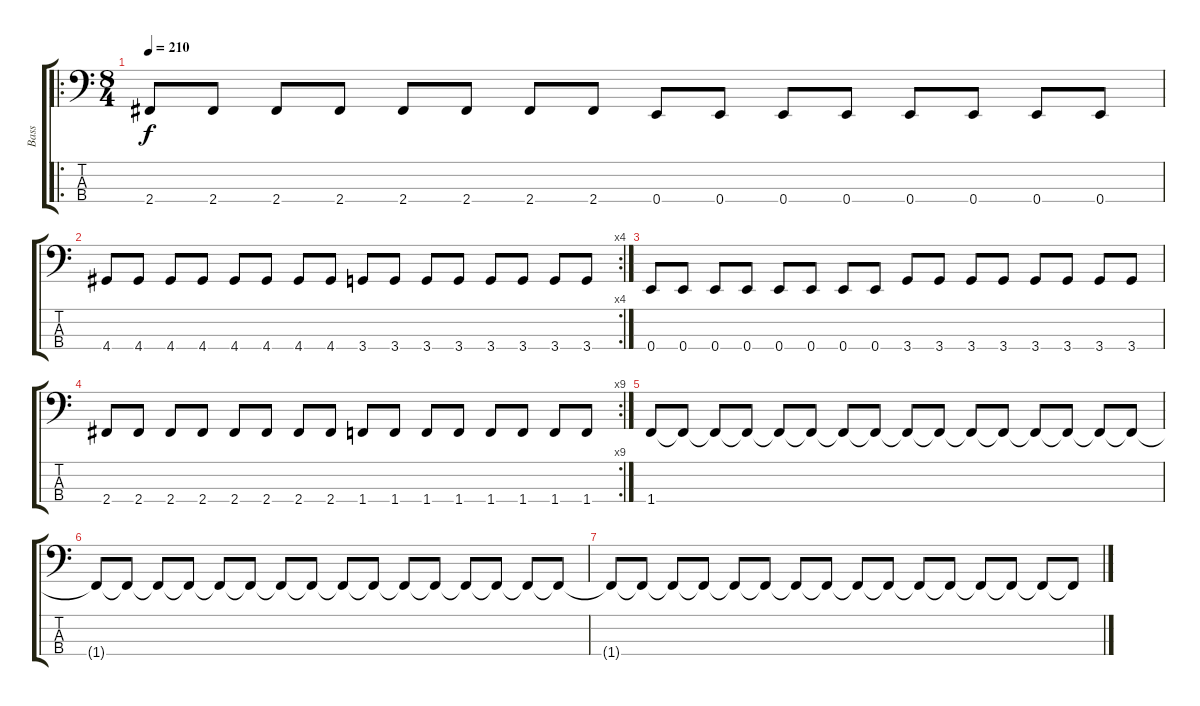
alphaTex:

\track ("Bass" "Bass") {instrument electricbasspick}
\staff {score tabs}
\tuning (G2 D2 A1 E1) {hide}
\ro
\ts (8 4)
\tempo 210
\clef f4
\ks c
2.4.8{dy f} 2.4.8 2.4.8 2.4.8 2.4.8 2.4.8 2.4.8 2.4.8 0.4.8 0.4.8 0.4.8 0.4.8 0.4.8 0.4.8 0.4.8 0.4.8 |
\rc 4
4.4.8 4.4.8 4.4.8 4.4.8 4.4.8 4.4.8 4.4.8 4.4.8 3.4.8 3.4.8 3.4.8 3.4.8 3.4.8 3.4.8 3.4.8 3.4.8 |
0.4.8 0.4.8 0.4.8 0.4.8 0.4.8 0.4.8 0.4.8 0.4.8 3.4.8 3.4.8 3.4.8 3.4.8 3.4.8 3.4.8 3.4.8 3.4.8 |
\rc 9
2.4.8 2.4.8 2.4.8 2.4.8 2.4.8 2.4.8 2.4.8 2.4.8 1.4.8 1.4.8 1.4.8 1.4.8 1.4.8 1.4.8 1.4.8 1.4.8 |
1.4.8 1.4{t}.8 1.4{t}.8 1.4{t}.8 1.4{t}.8 1.4{t}.8 1.4{t}.8 1.4{t}.8 1.4{t}.8 1.4{t}.8 1.4{t}.8 1.4{t}.8 1.4{t}.8 1.4{t}.8 1.4{t}.8 1.4{t}.8 |
1.4{t}.8 1.4{t}.8{volume 0} 1.4{t}.8 1.4{t}.8 1.4{t}.8 1.4{t}.8 1.4{t}.8 1.4{t}.8 1.4{t}.8 1.4{t}.8 1.4{t}.8 1.4{t}.8 1.4{t}.8 1.4{t}.8 1.4{t}.8 1.4{t}.8 |
1.4{t}.8 1.4{t}.8 1.4{t}.8 1.4{t}.8 1.4{t}.8 1.4{t}.8 1.4{t}.8 1.4{t}.8 1.4{t}.8 1.4{t}.8 1.4{t}.8 1.4{t}.8 1.4{t}.8 1.4{t}.8 1.4{t}.8 1.4{t}.8
